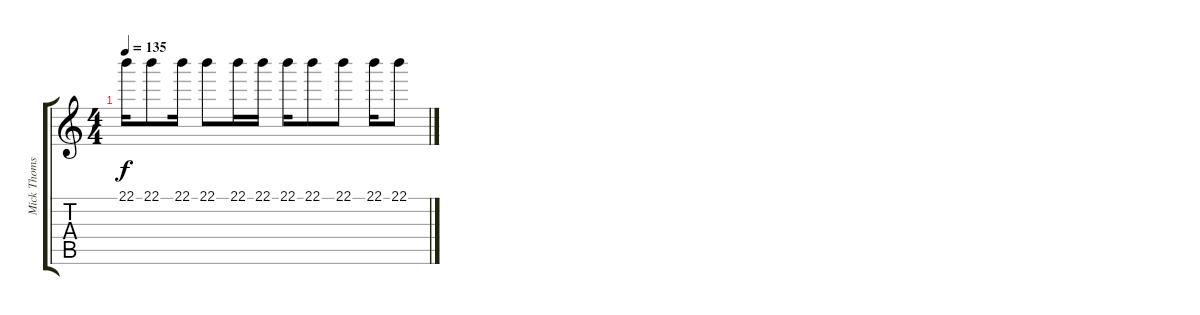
\track ("Mick Thomson" "Mick Thoms") {instrument distortionguitar}
\staff {score tabs}
\tuning (Db4 Ab3 E3 B2 Gb2 B1) {hide}
\ts (4 4)
\tempo 135
\clef g2
\ks c
22.1{t}.16{dy f} 22.1.8 22.1.16 22.1.8 22.1.16 22.1.16 22.1.16 22.1.8 22.1.8 22.1.16 22.1.8
